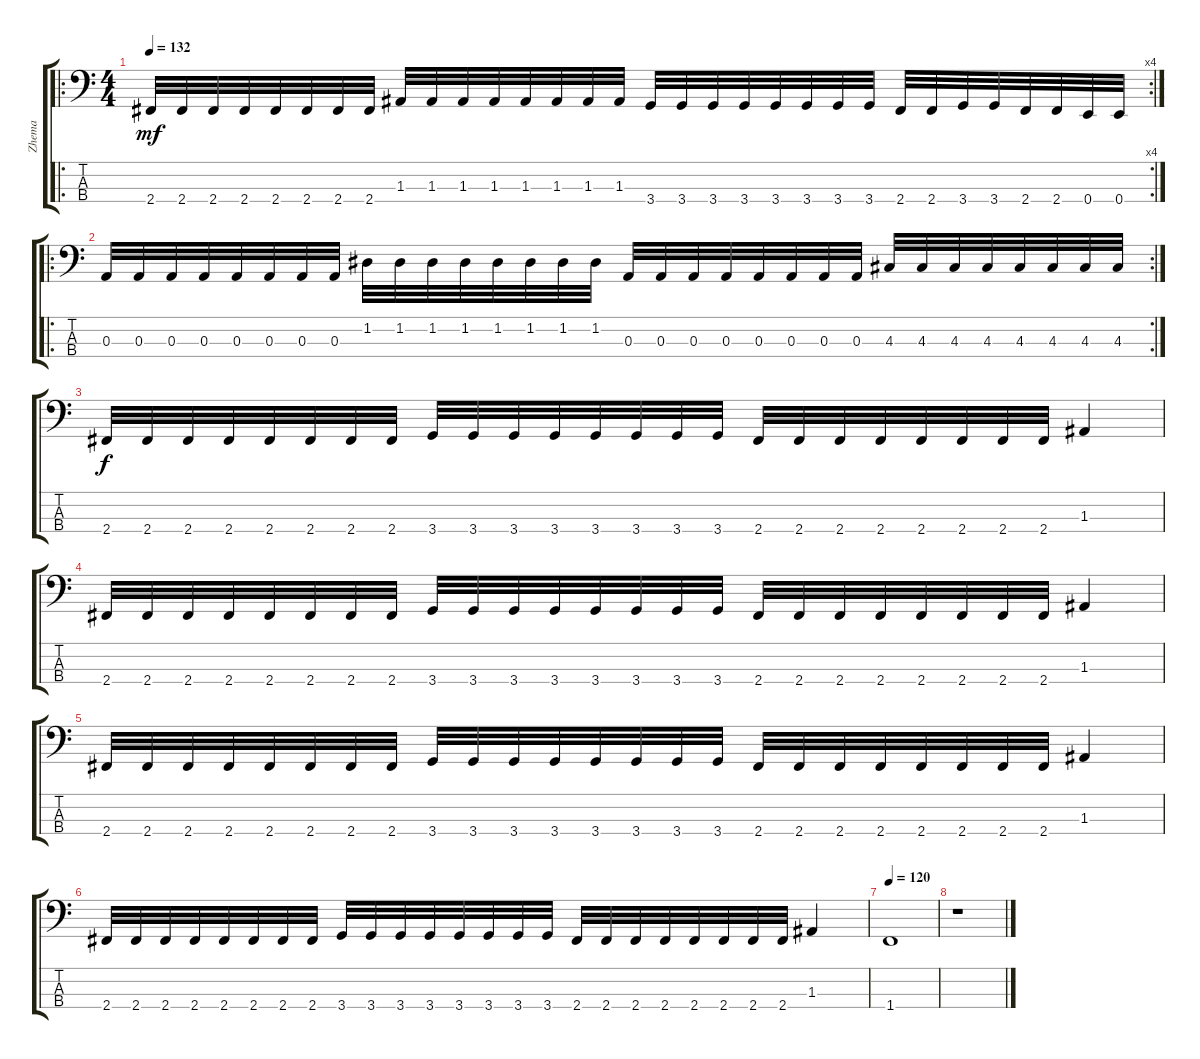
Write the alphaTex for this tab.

\track ("Zhema" "Zhema") {instrument electricbasspick}
\staff {score tabs}
\tuning (G2 D2 A1 E1) {hide}
\ro
\rc 4
\ts (4 4)
\tempo 132
\clef f4
\ks c
2.4.32{dy mf} 2.4.32 2.4.32 2.4.32 2.4.32 2.4.32 2.4.32 2.4.32 1.3.32 1.3.32 1.3.32 1.3.32 1.3.32 1.3.32 1.3.32 1.3.32 3.4.32 3.4.32 3.4.32 3.4.32 3.4.32 3.4.32 3.4.32 3.4.32 2.4.32 2.4.32 3.4.32 3.4.32 2.4.32 2.4.32 0.4.32 0.4.32 |
\ro
\rc 2
0.3.32 0.3.32 0.3.32 0.3.32 0.3.32 0.3.32 0.3.32 0.3.32 1.2.32 1.2.32 1.2.32 1.2.32 1.2.32 1.2.32 1.2.32 1.2.32 0.3.32 0.3.32 0.3.32 0.3.32 0.3.32 0.3.32 0.3.32 0.3.32 4.3.32 4.3.32 4.3.32 4.3.32 4.3.32 4.3.32 4.3.32 4.3.32 |
2.4.32{dy f} 2.4.32 2.4.32 2.4.32 2.4.32 2.4.32 2.4.32 2.4.32 3.4.32 3.4.32 3.4.32 3.4.32 3.4.32 3.4.32 3.4.32 3.4.32 2.4.32 2.4.32 2.4.32 2.4.32 2.4.32 2.4.32 2.4.32 2.4.32 1.3.4 |
2.4.32 2.4.32 2.4.32 2.4.32 2.4.32 2.4.32 2.4.32 2.4.32 3.4.32 3.4.32 3.4.32 3.4.32 3.4.32 3.4.32 3.4.32 3.4.32 2.4.32 2.4.32 2.4.32 2.4.32 2.4.32 2.4.32 2.4.32 2.4.32 1.3.4 |
2.4.32 2.4.32 2.4.32 2.4.32 2.4.32 2.4.32 2.4.32 2.4.32 3.4.32 3.4.32 3.4.32 3.4.32 3.4.32 3.4.32 3.4.32 3.4.32 2.4.32 2.4.32 2.4.32 2.4.32 2.4.32 2.4.32 2.4.32 2.4.32 1.3.4 |
2.4.32 2.4.32 2.4.32 2.4.32 2.4.32 2.4.32 2.4.32 2.4.32 3.4.32 3.4.32 3.4.32 3.4.32 3.4.32 3.4.32 3.4.32 3.4.32 2.4.32 2.4.32 2.4.32 2.4.32 2.4.32 2.4.32 2.4.32 2.4.32 1.3.4 |
\tempo 120
1.4.1 |
r.1
